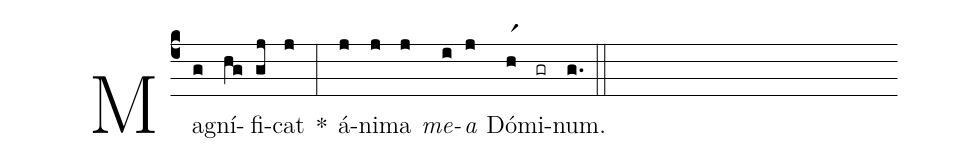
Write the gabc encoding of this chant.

%%
(c4)
Mag(g)ní(hg)fi(gj)cat(j) *(:)
á(j)ni(j)ma(j) <i>me</i>(i)<i>a</i>(j) Dó(hr1)mi(gr)num.(g.) (::)
